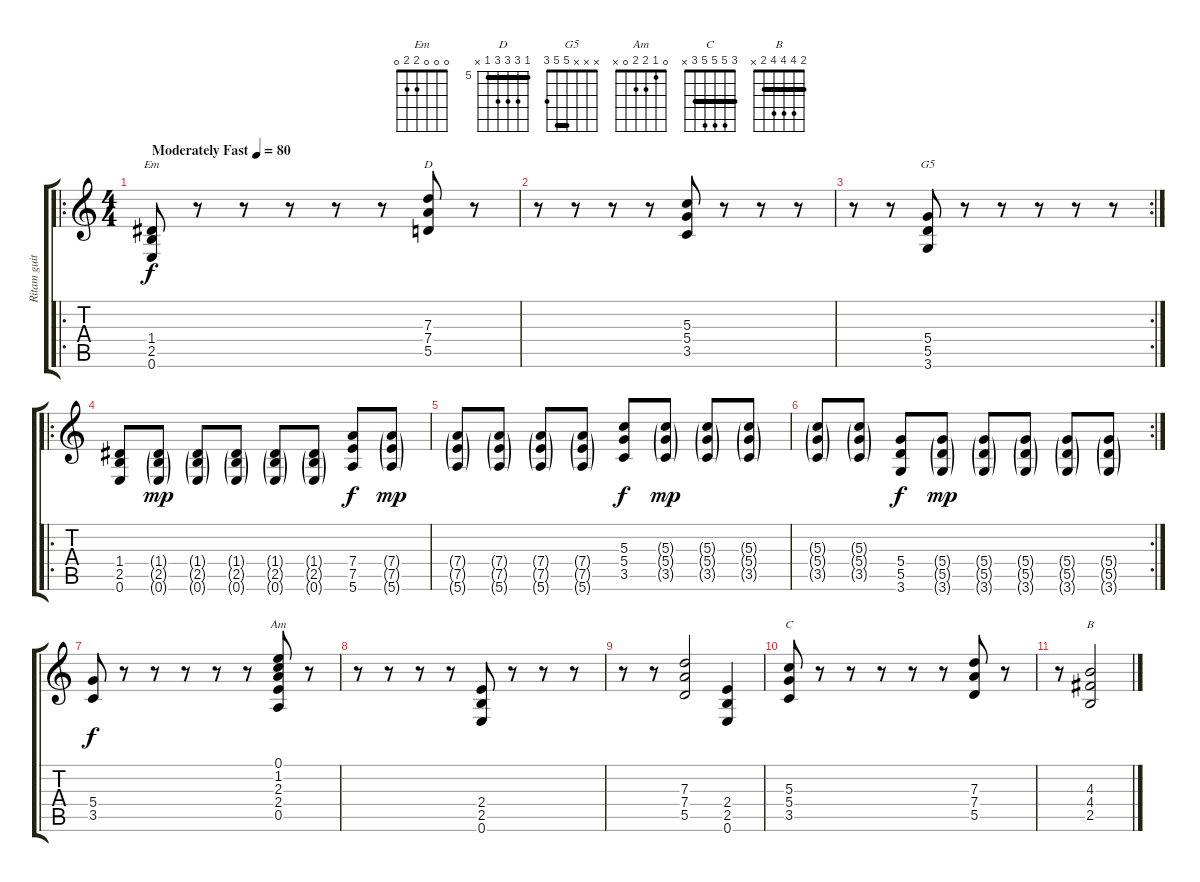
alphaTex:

\track ("Ritam guitar" "Ritam guit") {instrument distortionguitar}
\staff {score tabs}
\tuning (E4 B3 G3 D3 A2 E2) {hide}
\chord ("Em" 0 0 0 2 2 0)
\chord ("D" 5 7 7 7 5 x) {firstfret 5 barre 5}
\chord ("G5" x x x 5 5 3) {barre 5}
\chord ("Am" 0 1 2 2 0 x)
\chord ("C" 3 5 5 5 3 x) {barre 3}
\chord ("B" 2 4 4 4 2 x) {barre 2}
\ro
\ts (4 4)
\tempo (80 "Moderately Fast")
\clef g2
\ks c
(1.4 2.5 0.6).8{ch "Em" dy f instrument distortionguitar} r.8 r.8 r.8 r.8 r.8 (7.3 7.4 5.5).8{ch "D"} r.8 |
r.8 r.8 r.8 r.8 (5.3 5.4 3.5).8 r.8 r.8 r.8 |
\rc 2
r.8 r.8 (5.4 5.5 3.6).8{ch "G5"} r.8 r.8 r.8 r.8 r.8 |
\ro
(1.4 2.5 0.6).8 (1.4{g} 2.5{g} 0.6{g}).8{dy mp} (1.4{g} 2.5{g} 0.6{g}).8 (1.4{g} 2.5{g} 0.6{g}).8 (1.4{g} 2.5{g} 0.6{g}).8 (1.4{g} 2.5{g} 0.6{g}).8 (7.4 7.5 5.6).8{dy f} (7.4{g} 7.5{g} 5.6{g}).8{dy mp} |
(7.4{g} 7.5{g} 5.6{g}).8 (7.4{g} 7.5{g} 5.6{g}).8 (7.4{g} 7.5{g} 5.6{g}).8 (7.4{g} 7.5{g} 5.6{g}).8 (5.3 5.4 3.5).8{dy f} (5.3{g} 5.4{g} 3.5{g}).8{dy mp} (5.3{g} 5.4{g} 3.5{g}).8 (5.3{g} 5.4{g} 3.5{g}).8 |
\rc 2
(5.3{g} 5.4{g} 3.5{g}).8 (5.3{g} 5.4{g} 3.5{g}).8 (5.4 5.5 3.6).8{dy f} (5.4{g} 5.5{g} 3.6{g}).8{dy mp} (5.4{g} 5.5{g} 3.6{g}).8 (5.4{g} 5.5{g} 3.6{g}).8 (5.4{g} 5.5{g} 3.6{g}).8 (5.4{g} 5.5{g} 3.6{g}).8 |
(5.4 3.5).8{dy f} r.8 r.8 r.8 r.8 r.8 (0.1 1.2 2.3 2.4 0.5).8{ch "Am"} r.8 |
r.8 r.8 r.8 r.8 (2.4 2.5 0.6).8 r.8 r.8 r.8 |
r.8 r.8 (7.3 7.4 5.5).2 (2.4 2.5 0.6).4 |
(5.3 5.4 3.5).8{ch "C"} r.8 r.8 r.8 r.8 r.8 (7.3 7.4 5.5).8 r.8 |
r.8 (4.3 4.4 2.5).2{ch "B"}
